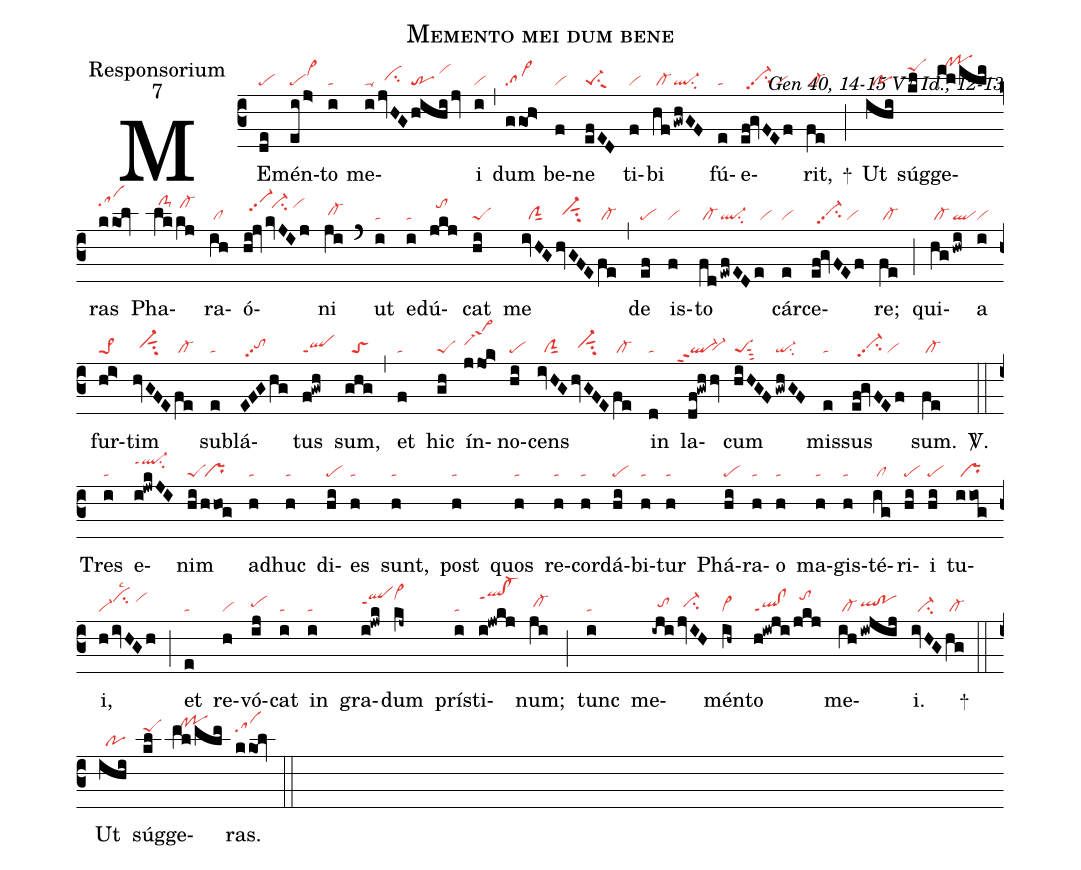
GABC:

name:Memento mei dum bene;
office-part:Responsorium;
mode:7;
commentary:Gen 40, 14-15 V/ Id., 12-13;
nabc-lines:1;
%%
(c3)
ME(de|pe)mén(ei/j>|pevi>hj)to(i|ta) me(i|ta-|/jvHG|//cihh|hihi/jv|tr/vihk)i(i|vi) (,)
dum(ggo!h>|sa>) be(f|vi)ne(efED|pe-1su1suw1) ti(f|vi)bi(hf|/cl-|!gwhGF|ql-su2) fú(e|ta)e(ef!gvFEf|//vi-hhpp2su2/vi)rit,(fe|/cl-) +(;)
Ut(ihi|//po) súg(kl|peShl)ge(ml/mlm|//clhm!pohm)ras(kkOl|sahl) Pha(lk|/clS-hl|kj|/cl-hk)ra(ih|/cl)ó(hi!jv|//vi-hjpp2|/kvJIj|//vi-hksu2/vihk)ni(ji|/cl-hh) (`)
ut(i|ta) e(i|ta)dú(jkj|//tohk)cat(hi|peS) me(ivHG|//ciG|hvGFE|//vi-hhsut1su2|fe|/cl-) (,)
de(ef|pe) is(f|vi)to(fd|/cl-|!ewfEDe|ql-su2/vi) cár(e|vi)ce(ef!gvFEf|//vi-hhpp2su2/vi)re;(fe|/cl-) (;)
qui(hg|/cl-|!hwi|ql)a(i|vi) fur(hi>|pe>1)tim(hvGFE|//vi-hhsut1su2|fe|/cl-) sub(e|ta)lá(EFGhg|//tohhpp2)tus(f!gwh|qlppt1) sum,(ghg|//toS) (,)
et(f|ta) hic(gh|peS) ín(jjo!k>|sa->1hi)no(hi|pe)cens(ivHG|//ciG|hvGFE|//vi-hhsut1su2|fe|/cl-) in(d|ta) la(df!gwhhv|```ql-ppt2``vi-hg)cum(hiHGF|peSsut3|/gwhGF|qi-su2) mis(e|ta)sus(ef!gvFEf|//vi-hhpp2su2/vi) sum.(fe|/cl-) <sp>V/</sp>.(::)
Tres(i|ta) e(i!jwkJI|ql-hkppt1su2)nim(hi|peS|/hhog|/pr) ad(h|ta)huc(h|ta) di(hi|pe)es(h|ta) sunt,(h|ta) post(h|ta) quos(h|ta) re(h|ta)cor(h|ta)dá(hi|pe)bi(h|ta)tur(h|ta) Phá(hi|pe)ra(h|ta)o(h|ta) ma(h|ta)gis(h|ta)té(ig|/cl)ri(hi|pe)i(hi|pe) tu(iiog|/pr)i,(h/ivHGh|vi-cihjlsc2/vihj) (;)
et(e|ta) re(h|vi)vó(ij|pehh)cat(i|ta) in(i|ta) gra(i!jwk|qlhippt1)dum(kj~|cl~hk) prís(i|ta)ti(i!jwkj|qlhk!cl-hkppt1)num;(ji|/cl-hh) (;)
tunc(i|ta) me(-iji|//tohh|jvIH|//ci-hh)mén(ih~|cl~)to(h!iwji|ql!clppt1|/jkj|//tohk) me(ih|/cl-|!iwjij|qlhh!pohh)i.(ivHG|//ci-|hg|/cl-) +(::)
Ut(ihi|//po) súg(kl|peShl)ge(ml/mlm|//clhm!pohm)ras.(kkOl|sahl) (::)
